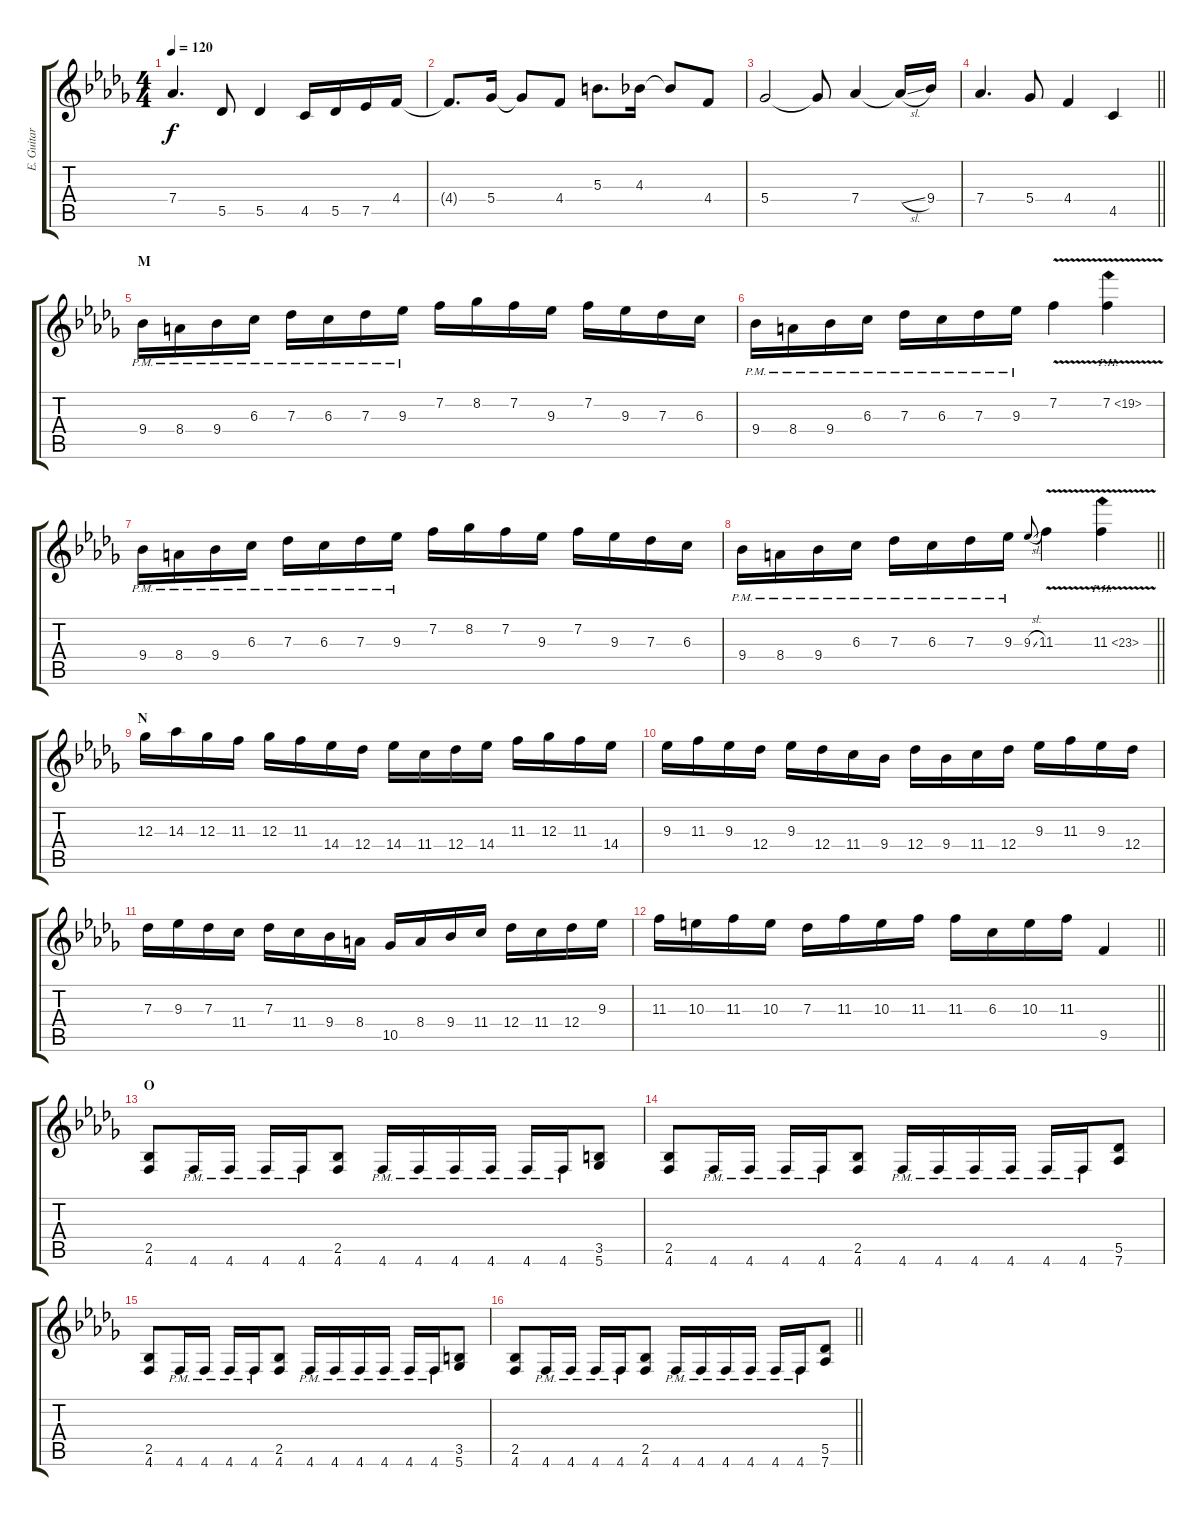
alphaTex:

\track ("E. Guitar II" "E. Guitar ") {instrument overdrivenguitar}
\staff {score tabs}
\tuning (Eb4 Bb3 Gb3 Db3 Ab2 Db2) {hide}
\ts (4 4)
\tempo 120
\clef g2
\ks db
7.4.4{d dy f} 5.5.8 5.5.4 4.5.16 5.5.16 7.5.16 4.4.16 |
4.4{t}.8{d} 5.4.16 5.4{t}.8 4.4.8 5.3.8{d} 4.3.16 4.3{t}.8 4.4.8 |
5.4.2 5.4{t}.8 7.4.4 7.4{sl t}.16 9.4.16 |
\barLineRight lightlight
7.4.4{d} 5.4.8 4.4.4 4.5.4 |
\section ("" "M")
9.4{pm}.16 8.4{pm}.16 9.4{pm}.16 6.3{pm}.16 7.3{pm}.16 6.3{pm}.16 7.3{pm}.16 9.3{pm}.16 7.2.16 8.2.16 7.2.16 9.3.16 7.2.16 9.3.16 7.3.16 6.3.16 |
9.4{pm}.16 8.4{pm}.16 9.4{pm}.16 6.3{pm}.16 7.3{pm}.16 6.3{pm}.16 7.3{pm}.16 9.3{pm}.16 7.2{v}.4 7.2{ph 12 v}.4 |
9.4{pm}.16 8.4{pm}.16 9.4{pm}.16 6.3{pm}.16 7.3{pm}.16 6.3{pm}.16 7.3{pm}.16 9.3{pm}.16 7.2.16 8.2.16 7.2.16 9.3.16 7.2.16 9.3.16 7.3.16 6.3.16 |
\barLineRight lightlight
9.4{pm}.16 8.4{pm}.16 9.4{pm}.16 6.3{pm}.16 7.3{pm}.16 6.3{pm}.16 7.3{pm}.16 9.3{pm}.16 9.3{sl}.8{gr onbeat} 11.3{v}.4 11.3{ph 12 v}.4 |
\section ("" "N")
12.3.16 14.3.16 12.3.16 11.3.16 12.3.16 11.3.16 14.4.16 12.4.16 14.4.16 11.4.16 12.4.16 14.4.16 11.3.16 12.3.16 11.3.16 14.4.16 |
9.3.16 11.3.16 9.3.16 12.4.16 9.3.16 12.4.16 11.4.16 9.4.16 12.4.16 9.4.16 11.4.16 12.4.16 9.3.16 11.3.16 9.3.16 12.4.16 |
7.3.16 9.3.16 7.3.16 11.4.16 7.3.16 11.4.16 9.4.16 8.4.16 10.5.16 8.4.16 9.4.16 11.4.16 12.4.16 11.4.16 12.4.16 9.3.16 |
\barLineRight lightlight
11.3.16 10.3.16 11.3.16 10.3.16 7.3.16 11.3.16 10.3.16 11.3.16 11.3.16 6.3.16 10.3.16 11.3.16 9.5.4 |
\section ("" "O")
(2.5 4.6).8 4.6{pm}.16 4.6{pm}.16 4.6{pm}.16 4.6{pm}.16 (2.5 4.6).8 4.6{pm}.16 4.6{pm}.16 4.6{pm}.16 4.6{pm}.16 4.6{pm}.16 4.6{pm}.16 (3.5 5.6).8 |
(2.5 4.6).8 4.6{pm}.16 4.6{pm}.16 4.6{pm}.16 4.6{pm}.16 (2.5 4.6).8 4.6{pm}.16 4.6{pm}.16 4.6{pm}.16 4.6{pm}.16 4.6{pm}.16 4.6{pm}.16 (5.5 7.6).8 |
(2.5 4.6).8 4.6{pm}.16 4.6{pm}.16 4.6{pm}.16 4.6{pm}.16 (2.5 4.6).8 4.6{pm}.16 4.6{pm}.16 4.6{pm}.16 4.6{pm}.16 4.6{pm}.16 4.6{pm}.16 (3.5 5.6).8 |
\barLineRight lightlight
(2.5 4.6).8 4.6{pm}.16 4.6{pm}.16 4.6{pm}.16 4.6{pm}.16 (2.5 4.6).8 4.6{pm}.16 4.6{pm}.16 4.6{pm}.16 4.6{pm}.16 4.6{pm}.16 4.6{pm}.16 (5.5 7.6).8
